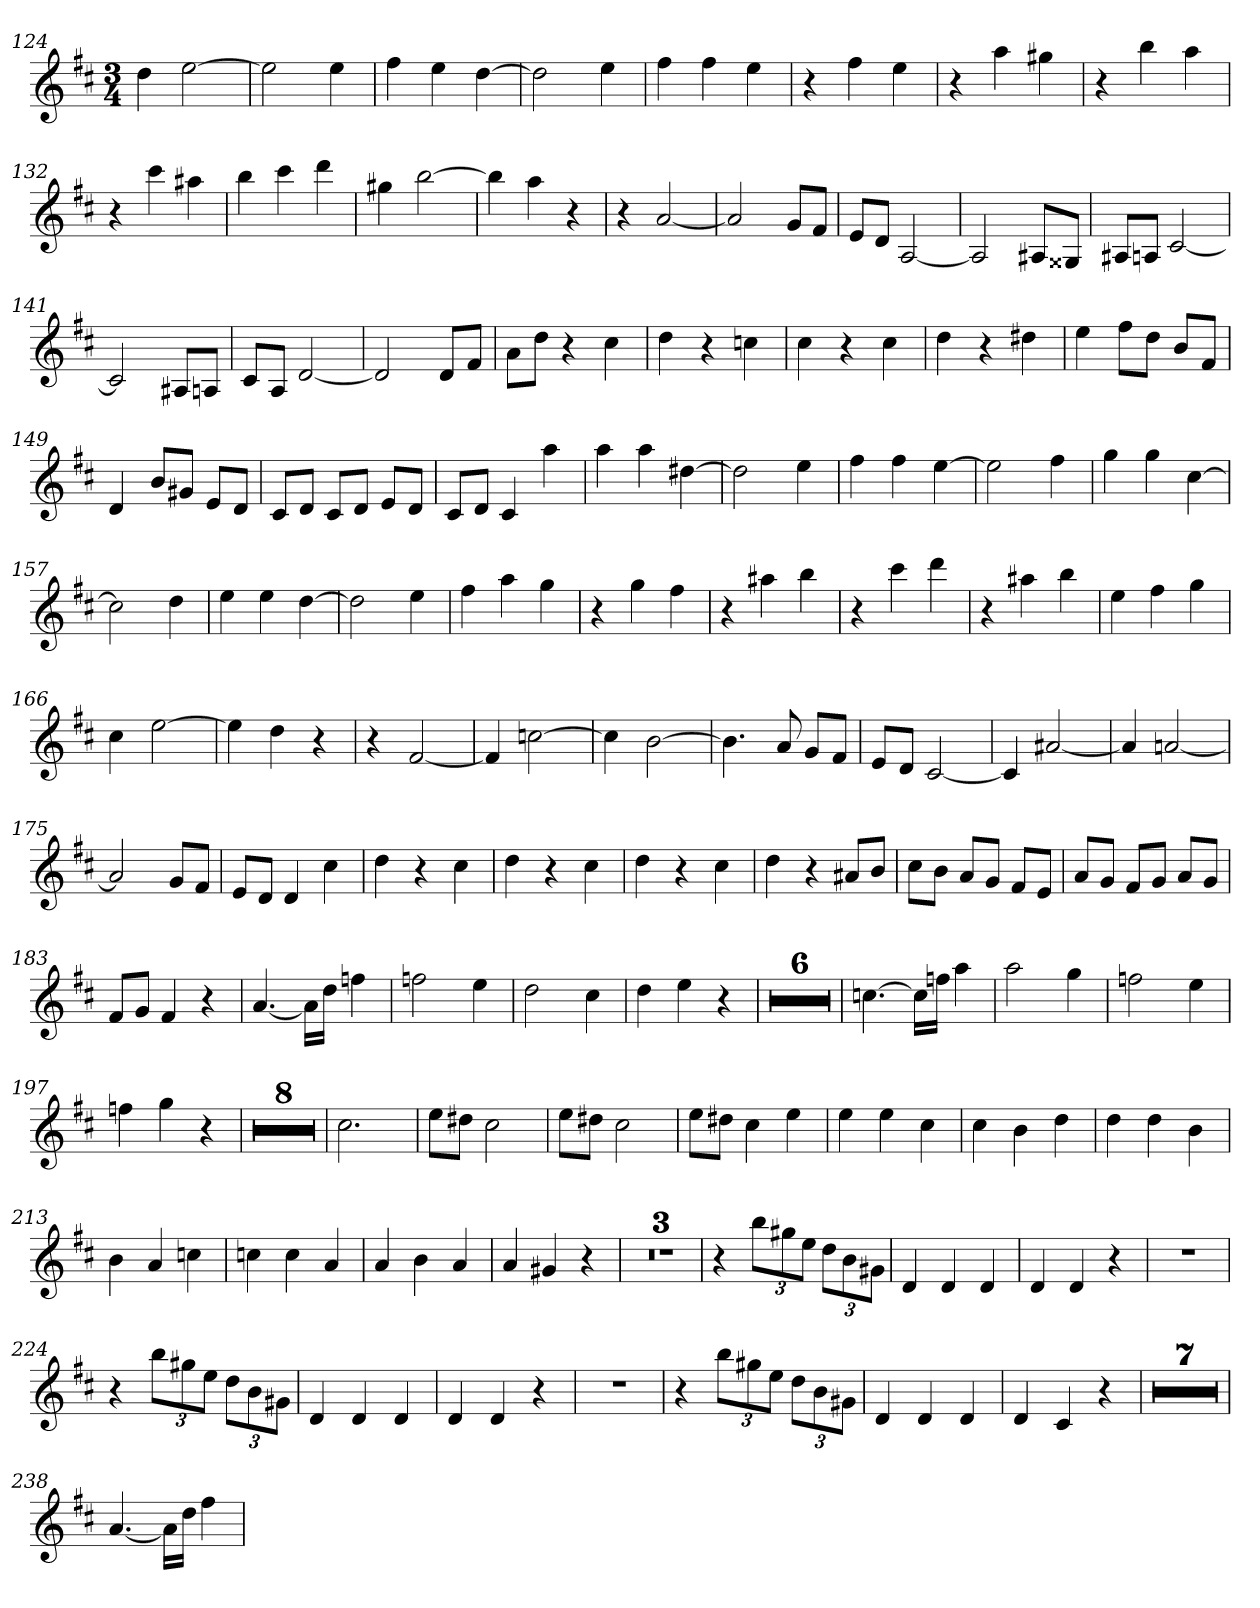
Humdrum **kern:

**kern
*part1
*staff1
*clefG2
*k[f#c#]
*D:
*M3/4
=124
4dd
[2ee
=125
2ee]
4ee
=126
4ff#
4ee
[4dd
=127
2dd]
4ee
=128
4ff#
4ff#
4ee
=129
4r
4ff#
4ee
=130
4r
4aa
4gg#X
=131
4r
4bb
4aa
=132
4r
4ccc#
4aa#X
=133
4bb
4ccc#
4ddd
=134
4gg#X
[2bb
=135
4bb]
4aa
4r
=136
4r
[2a
=137
2a]
8g/L
8f#/J
=138
8e/L
8d/J
[2A
=139
2A]
8A#X/L
8G##X/J
=140
8A#X/L
8An/J
[2c#
=141
2c#]
8A#X/L
8An/J
=142
8c#/L
8A/J
[2d
=143
2d]
8d/L
8f#/J
=144
8a\L
8dd\J
4r
4cc#
=145
4dd
4r
4ccn
=146
4cc#
4r
4cc#
=147
4dd
4r
4dd#X
=148
4ee
8ff#\L
8dd\J
8b/L
8f#/J
=149
4d
8b/L
8g#X/J
8e/L
8d/J
=150
8c#/L
8d/J
8c#/L
8d/J
8e/L
8d/J
=151
8c#/L
8d/J
4c#
4aa
=152
4aa
4aa
[4dd#X
=153
2dd#]
4ee
=154
4ff#
4ff#
[4ee
=155
2ee]
4ff#
=156
4gg
4gg
[4cc#
=157
2cc#]
4dd
=158
4ee
4ee
[4dd
=159
2dd]
4ee
=160
4ff#
4aa
4gg
=161
4r
4gg
4ff#
=162
4r
4aa#X
4bb
=163
4r
4ccc#
4ddd
=164
4r
4aa#X
4bb
=165
4ee
4ff#
4gg
=166
4cc#
[2ee
=167
4ee]
4dd
4r
=168
4r
[2f#
=169
4f#]
[2ccn
=170
4cc]
[2b
=171
4.b]
8a
8g/L
8f#/J
=172
8e/L
8d/J
[2c#
=173
4c#]
[2a#X
=174
4a#]
[2an
=175
2a]
8g/L
8f#/J
=176
8e/L
8d/J
4d
4cc#
=177
4dd
4r
4cc#
=178
4dd
4r
4cc#
=179
4dd
4r
4cc#
=180
4dd
4r
8a#X/L
8b/J
=181
8cc#\L
8b\J
8a/L
8g/J
8f#/L
8e/J
=182
8a/L
8g/J
8f#/L
8g/J
8a/L
8g/J
=183
8f#/L
8g/J
4f#
4r
=184
[4.a
16a\LL]
16dd\JJ
4ffn
=185
2ffn
4ee
=186
2dd
4cc#
=187
4dd
4ee
4r
=188
2.r
=189
2.r
=190
2.r
=191
2.r
=192
2.r
=193
2.r
=194
[4.ccn
16cc\LL]
16ffn\JJ
4aa
=195
2aa
4gg
=196
2ffn
4ee
=197
4ffn
4gg
4r
=198
2.r
=199
2.r
=200
2.r
=201
2.r
=202
2.r
=203
2.r
=204
2.r
=205
2.r
=206
2.cc#
=207
8ee\L
8dd#X\J
2cc#
=208
8ee\L
8dd#X\J
2cc#
=209
8ee\L
8dd#X\J
4cc#
4ee
=210
4ee
4ee
4cc#
=211
4cc#
4b
4dd
=212
4dd
4dd
4b
=213
4b
4a
4ccn
=214
4ccn
4cc
4a
=215
4a
4b
4a
=216
4a
4g#X
4r
=217
2.r
=218
2.r
=219
2.r
=220
4r
12bb\L
12gg#X\
12ee\J
12dd\L
12b\
12g#X\J
=221
4d
4d
4d
=222
4d
4d
4r
=223
2.r
=224
4r
12bb\L
12gg#X\
12ee\J
12dd\L
12b\
12g#X\J
=225
4d
4d
4d
=226
4d
4d
4r
=227
2.r
=228
4r
12bb\L
12gg#X\
12ee\J
12dd\L
12b\
12g#X\J
=229
4d
4d
4d
=230
4d
4c#
4r
=231
2.r
=232
2.r
=233
2.r
=234
2.r
=235
2.r
=236
2.r
=237
2.r
=238
[4.a
16a\LL]
16dd\JJ
4ff#
=
*-
